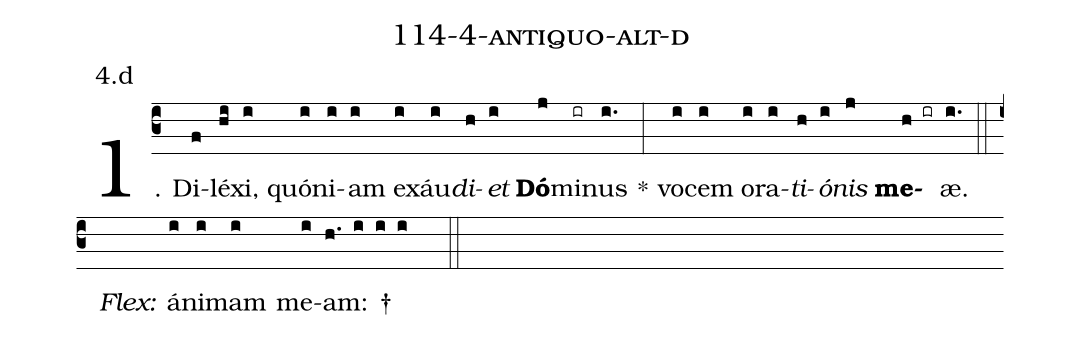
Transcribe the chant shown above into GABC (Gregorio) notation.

name: 114-4-antiquo-alt-d;
annotation: 4.d;
%%
(c3)1. Di(f)lé(hi)xi,(i) quón(i)i(i)am(i) ex(i)áu(i)<i>di</i>(h)<i>et</i>(i) <b>Dó</b>(j)mi(ir)nus(i.) *(:) vo(i)cem(i) o(i)ra(i)<i>ti</i>(h)<i>ó</i>(i)<i>nis</i>(j) <b>me</b>(h ir)æ.(i.) (::)
<i>Flex:</i>()  á(i)ni(i)mam(i) me(i)am: †(h. i i i  ::)
